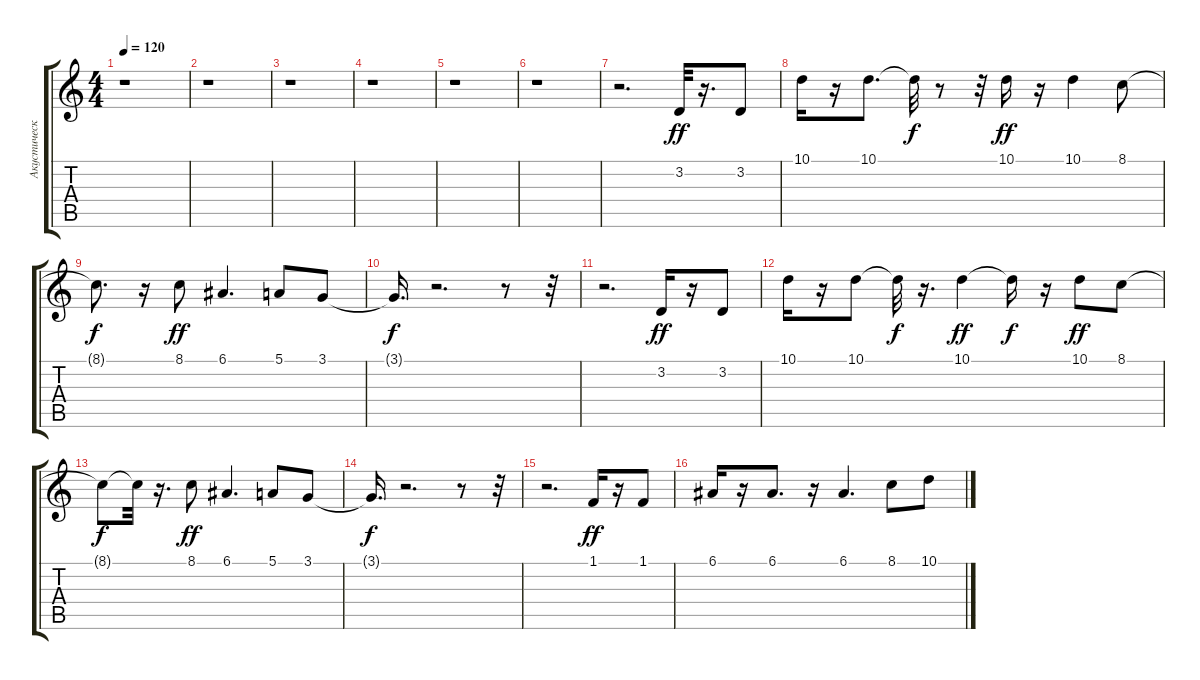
\track ("Акустический Гранд Роял" "Акустическ") {instrument acousticgrandpiano}
\staff {score tabs}
\tuning (E4 B3 G3 D3 A2 E2) {hide}
\ts (4 4)
\tempo 120
\clef g2
\ks c
r.1{dy f} |
r.1 |
r.1 |
r.1 |
r.1 |
r.1 |
r.2{d} 3.2.32{dy ff} r.16{d} 3.2.8 |
10.1.16 r.16 10.1.8{d} 10.1{t}.32{dy f} r.8 r.32 10.1.16{dy ff} r.16 10.1.4 8.1.8 |
8.1{t}.8{d dy f} r.16 8.1.8{dy ff} 6.1.4{d} 5.1.8 3.1.8 |
3.1{t}.16{d dy f} r.2{d} r.8 r.32 |
r.2{d} 3.2.16{dy ff} r.16 3.2.8 |
10.1.16 r.16 10.1.8 10.1{t}.32{dy f} r.16{d} 10.1.4{dy ff} 10.1{t}.16{dy f} r.16 10.1.8{dy ff} 8.1.8 |
8.1{t}.8{dy f} 8.1{t}.32 r.16{d} 8.1.8{dy ff} 6.1.4{d} 5.1.8 3.1.8 |
3.1{t}.16{d dy f} r.2{d} r.8 r.32 |
r.2{d} 1.1.16{dy ff} r.16 1.1.8 |
6.1.16 r.16 6.1.8{d} r.16 6.1.4{d} 8.1.8 10.1.8
